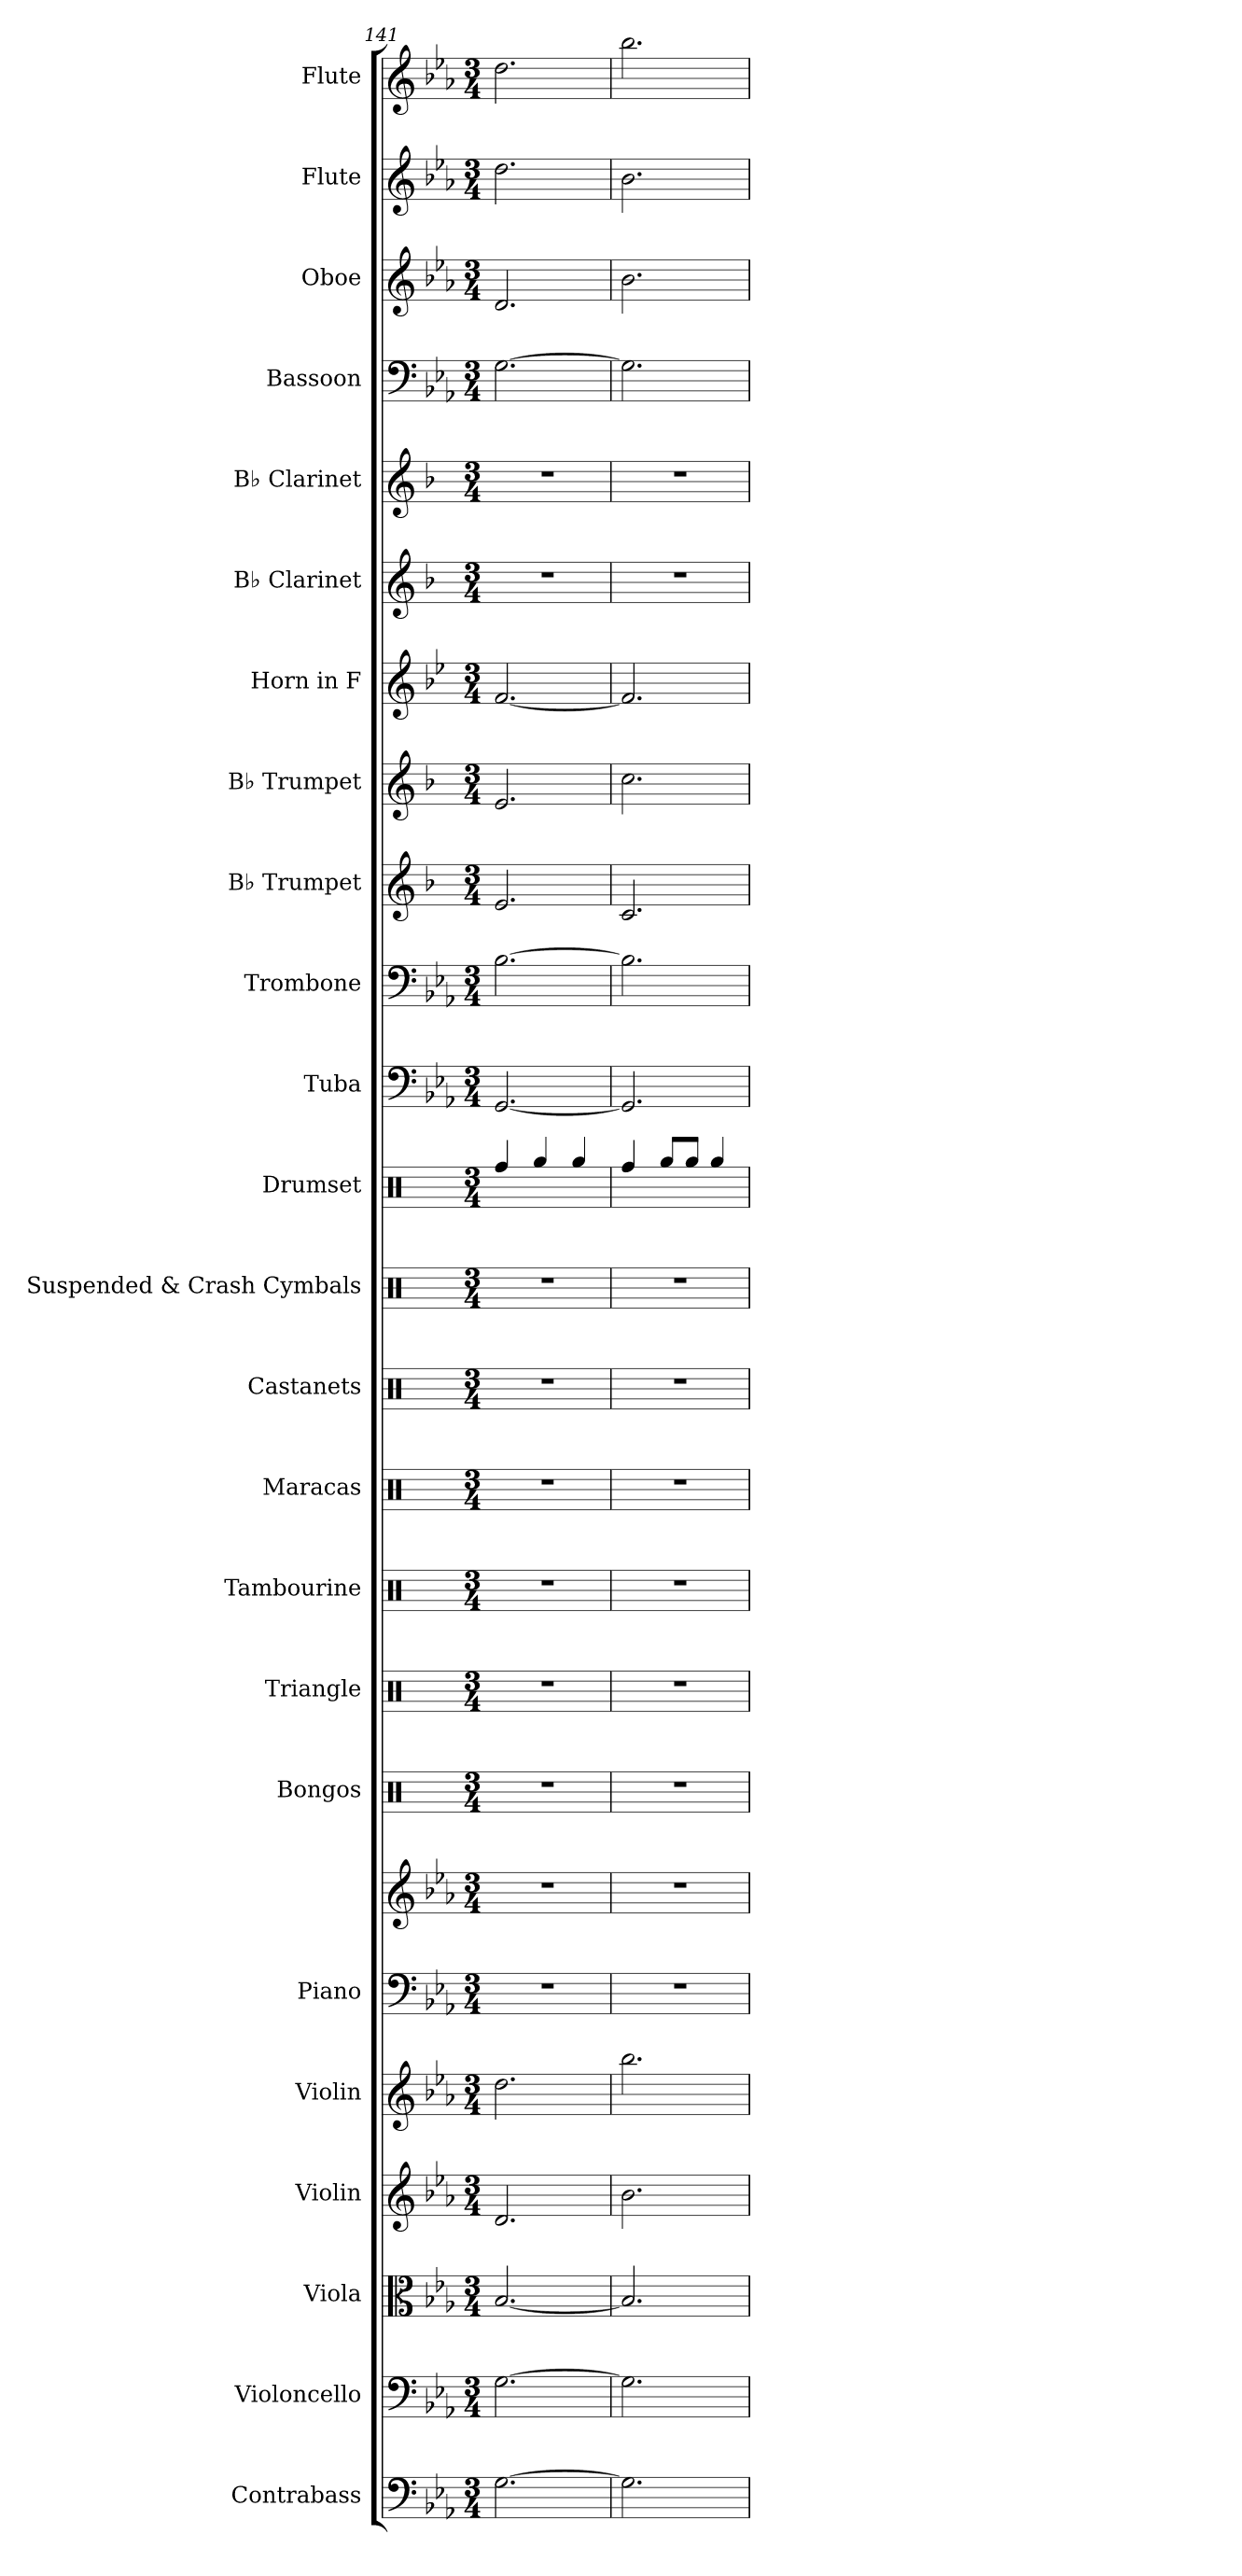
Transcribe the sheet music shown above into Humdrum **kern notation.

**kern	**kern	**kern	**kern	**kern	**kern	**kern	**kern	**kern	**kern	**kern	**kern	**kern	**kern	**kern	**kern	**kern	**kern	**kern	**kern	**kern	**kern	**kern	**kern	**kern
*part24	*part23	*part22	*part21	*part20	*part19	*part19	*part18	*part17	*part16	*part15	*part14	*part13	*part12	*part11	*part10	*part9	*part8	*part7	*part6	*part5	*part4	*part3	*part2	*part1
*staff25	*staff24	*staff23	*staff22	*staff21	*staff20	*staff19	*staff18	*staff17	*staff16	*staff15	*staff14	*staff13	*staff12	*staff11	*staff10	*staff9	*staff8	*staff7	*staff6	*staff5	*staff4	*staff3	*staff2	*staff1
*I"Contrabass	*I"Violoncello	*I"Viola	*I"Violin	*I"Violin	*I"Piano	*	*I"Bongos	*I"Triangle	*I"Tambourine	*I"Maracas	*I"Castanets	*I"Suspended &amp; Crash Cymbals	*I"Drumset	*I"Tuba	*I"Trombone	*I"B♭ Trumpet	*I"B♭ Trumpet	*I"Horn in F	*I"B♭ Clarinet	*I"B♭ Clarinet	*I"Bassoon	*I"Oboe	*I"Flute	*I"Flute
*I'Cb.	*I'Vc.	*I'Vla.	*I'Vln.	*I'Vln.	*I'Pno.	*	*I'Bon.	*I'Trgl.	*I'Tamb.	*I'Mrcs.	*I'Cst.	*I'Cym.	*I'D. Set	*I'Tba.	*I'Tbn.	*I'B♭ Tpt.	*I'B♭ Tpt.	*	*I'B♭ Cl.	*I'B♭ Cl.	*I'Bsn.	*I'Ob.	*I'Fl.	*I'Fl.
*clefF4	*clefF4	*clefC3	*clefG2	*clefG2	*clefF4	*clefG2	*clefX	*clefX	*clefX	*clefX	*clefX	*clefX	*clefX	*clefF4	*clefF4	*clefG2	*clefG2	*clefG2	*clefG2	*clefG2	*clefF4	*clefG2	*clefG2	*clefG2
*ITrd7c12	*	*	*	*	*	*	*	*	*	*	*	*	*	*	*	*ITrd1c2	*ITrd1c2	*ITrd4c7	*ITrd1c2	*ITrd1c2	*	*	*	*
*k[b-e-a-]	*k[b-e-a-]	*k[b-e-a-]	*k[b-e-a-]	*k[b-e-a-]	*k[b-e-a-]	*k[b-e-a-]	*k[]	*k[]	*k[]	*k[]	*k[]	*k[]	*k[]	*k[b-e-a-]	*k[b-e-a-]	*k[b-e-a-]	*k[b-e-a-]	*k[b-e-a-]	*k[b-e-a-]	*k[b-e-a-]	*k[b-e-a-]	*k[b-e-a-]	*k[b-e-a-]	*k[b-e-a-]
*M3/4	*M3/4	*M3/4	*M3/4	*M3/4	*M3/4	*M3/4	*M3/4	*M3/4	*M3/4	*M3/4	*M3/4	*M3/4	*M3/4	*M3/4	*M3/4	*M3/4	*M3/4	*M3/4	*M3/4	*M3/4	*M3/4	*M3/4	*M3/4	*M3/4
=141	=141	=141	=141	=141	=141	=141	=141	=141	=141	=141	=141	=141	=141	=141	=141	=141	=141	=141	=141	=141	=141	=141	=141	=141
[2.GG\	[2.G\	[2.B-/	2.d/	2.dd\	2.r	2.r	2.r	2.r	2.r	2.r	2.r	2.r	4Rff/	[2.GG/	[2.B-\	2.d/	2.d/	[2.B-/	2.r	2.r	[2.G\	2.d/	2.dd\	2.dd\
.	.	.	.	.	.	.	.	.	.	.	.	.	4Rgg/	.	.	.	.	.	.	.	.	.	.	.
.	.	.	.	.	.	.	.	.	.	.	.	.	4Rgg/	.	.	.	.	.	.	.	.	.	.	.
=142	=142	=142	=142	=142	=142	=142	=142	=142	=142	=142	=142	=142	=142	=142	=142	=142	=142	=142	=142	=142	=142	=142	=142	=142
2.GG\]	2.G\]	2.B-/]	2.b-\	2.bb-\	2.r	2.r	2.r	2.r	2.r	2.r	2.r	2.r	4Rff/	2.GG/]	2.B-\]	2.B-/	2.b-\	2.B-/]	2.r	2.r	2.G\]	2.b-\	2.b-\	2.bb-\
.	.	.	.	.	.	.	.	.	.	.	.	.	8Rgg/L	.	.	.	.	.	.	.	.	.	.	.
.	.	.	.	.	.	.	.	.	.	.	.	.	8Rgg/J	.	.	.	.	.	.	.	.	.	.	.
.	.	.	.	.	.	.	.	.	.	.	.	.	4Rgg/	.	.	.	.	.	.	.	.	.	.	.
=	=	=	=	=	=	=	=	=	=	=	=	=	=	=	=	=	=	=	=	=	=	=	=	=
*-	*-	*-	*-	*-	*-	*-	*-	*-	*-	*-	*-	*-	*-	*-	*-	*-	*-	*-	*-	*-	*-	*-	*-	*-
